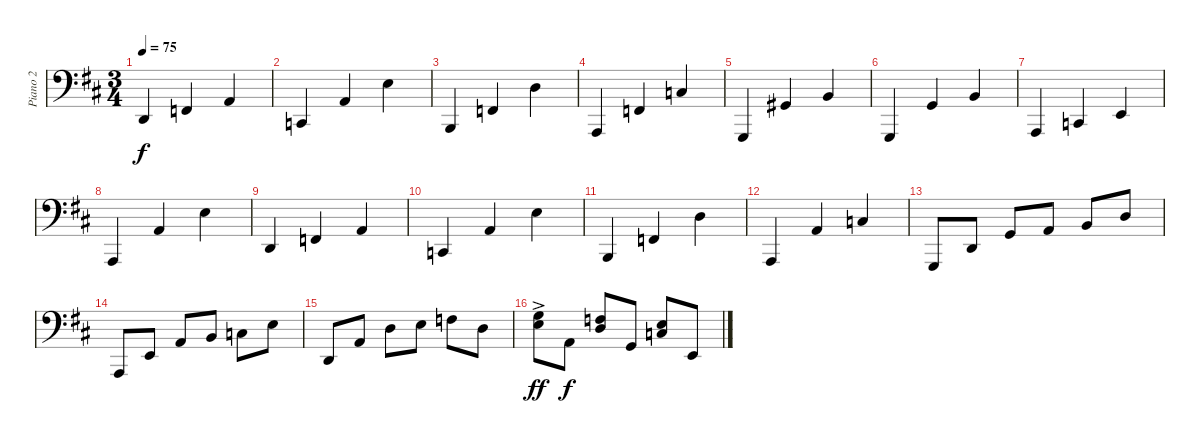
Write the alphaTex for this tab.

\track ("Piano 2" "Piano 2") {instrument electricgrandpiano}
\staff {score}
\tuning (C3 G2 D2 A1 E1 B0) {hide}
\ts (3 4)
\tempo 75
\clef f4
\ks d
0.3.4{dy f} 3.3.4 2.2.4 |
3.4.4 2.2.4 4.1.4 |
2.4.4 3.3.4 2.1.4 |
0.4.4 3.3.4 0.1.4 |
3.5.4 1.2.4 4.2.4 |
3.5.4 0.2.4 4.2.4 |
0.4.4 3.4.4 2.3.4 |
0.4.4 2.2.4 4.1.4 |
0.3.4 3.3.4 2.2.4 |
3.4.4 2.2.4 4.1.4 |
2.4.4 3.3.4 2.1.4 |
0.4.4 2.2.4 0.1.4 |
3.5.8 0.3.8 0.2.8 2.2.8 4.2.8 2.1.8 |
0.4.8 2.3.8 2.2.8 4.2.8 0.1.8 4.1.8 |
0.3.8 2.2.8 2.1.8 4.1.8 5.1.8 2.1.8 |
(4.1{ac} 12.2{ac}).8{dy ff} 2.2.8{dy f} (2.1 10.2).8 0.2.8 (0.1 9.2).8 2.3.8
